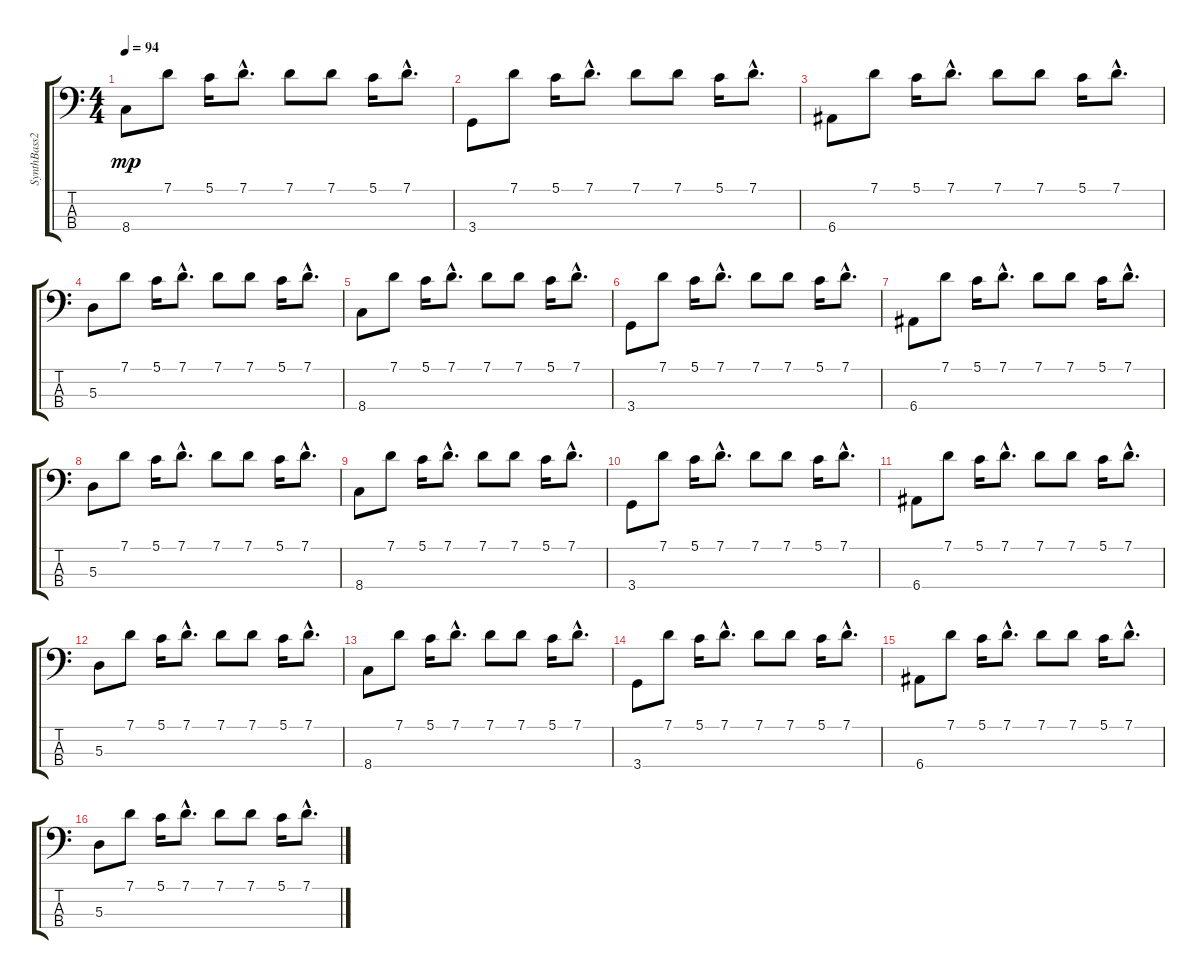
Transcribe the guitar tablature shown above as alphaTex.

\track ("SynthBass2" "SynthBass2") {instrument synthbass1}
\staff {score tabs}
\tuning (G2 D2 A1 E1) {hide}
\ts (4 4)
\tempo 94
\clef f4
\ks c
8.4.8{dy mp} 7.1.8 5.1.16 7.1{hac}.8{d} 7.1.8 7.1.8 5.1.16 7.1{hac}.8{d} |
3.4.8 7.1.8 5.1.16 7.1{hac}.8{d} 7.1.8 7.1.8 5.1.16 7.1{hac}.8{d} |
6.4.8 7.1.8 5.1.16 7.1{hac}.8{d} 7.1.8 7.1.8 5.1.16 7.1{hac}.8{d} |
5.3.8 7.1.8 5.1.16 7.1{hac}.8{d} 7.1.8 7.1.8 5.1.16 7.1{hac}.8{d} |
8.4.8 7.1.8 5.1.16 7.1{hac}.8{d} 7.1.8 7.1.8 5.1.16 7.1{hac}.8{d} |
3.4.8 7.1.8 5.1.16 7.1{hac}.8{d} 7.1.8 7.1.8 5.1.16 7.1{hac}.8{d} |
6.4.8 7.1.8 5.1.16 7.1{hac}.8{d} 7.1.8 7.1.8 5.1.16 7.1{hac}.8{d} |
5.3.8 7.1.8 5.1.16 7.1{hac}.8{d} 7.1.8 7.1.8 5.1.16 7.1{hac}.8{d} |
8.4.8 7.1.8 5.1.16 7.1{hac}.8{d} 7.1.8 7.1.8 5.1.16 7.1{hac}.8{d} |
3.4.8 7.1.8 5.1.16 7.1{hac}.8{d} 7.1.8 7.1.8 5.1.16 7.1{hac}.8{d} |
6.4.8 7.1.8 5.1.16 7.1{hac}.8{d} 7.1.8 7.1.8 5.1.16 7.1{hac}.8{d} |
5.3.8 7.1.8 5.1.16 7.1{hac}.8{d} 7.1.8 7.1.8 5.1.16 7.1{hac}.8{d} |
8.4.8 7.1.8 5.1.16 7.1{hac}.8{d} 7.1.8 7.1.8 5.1.16 7.1{hac}.8{d} |
3.4.8 7.1.8 5.1.16 7.1{hac}.8{d} 7.1.8 7.1.8 5.1.16 7.1{hac}.8{d} |
6.4.8 7.1.8 5.1.16 7.1{hac}.8{d} 7.1.8 7.1.8 5.1.16 7.1{hac}.8{d} |
5.3.8 7.1.8 5.1.16 7.1{hac}.8{d} 7.1.8 7.1.8 5.1.16 7.1{hac}.8{d}
